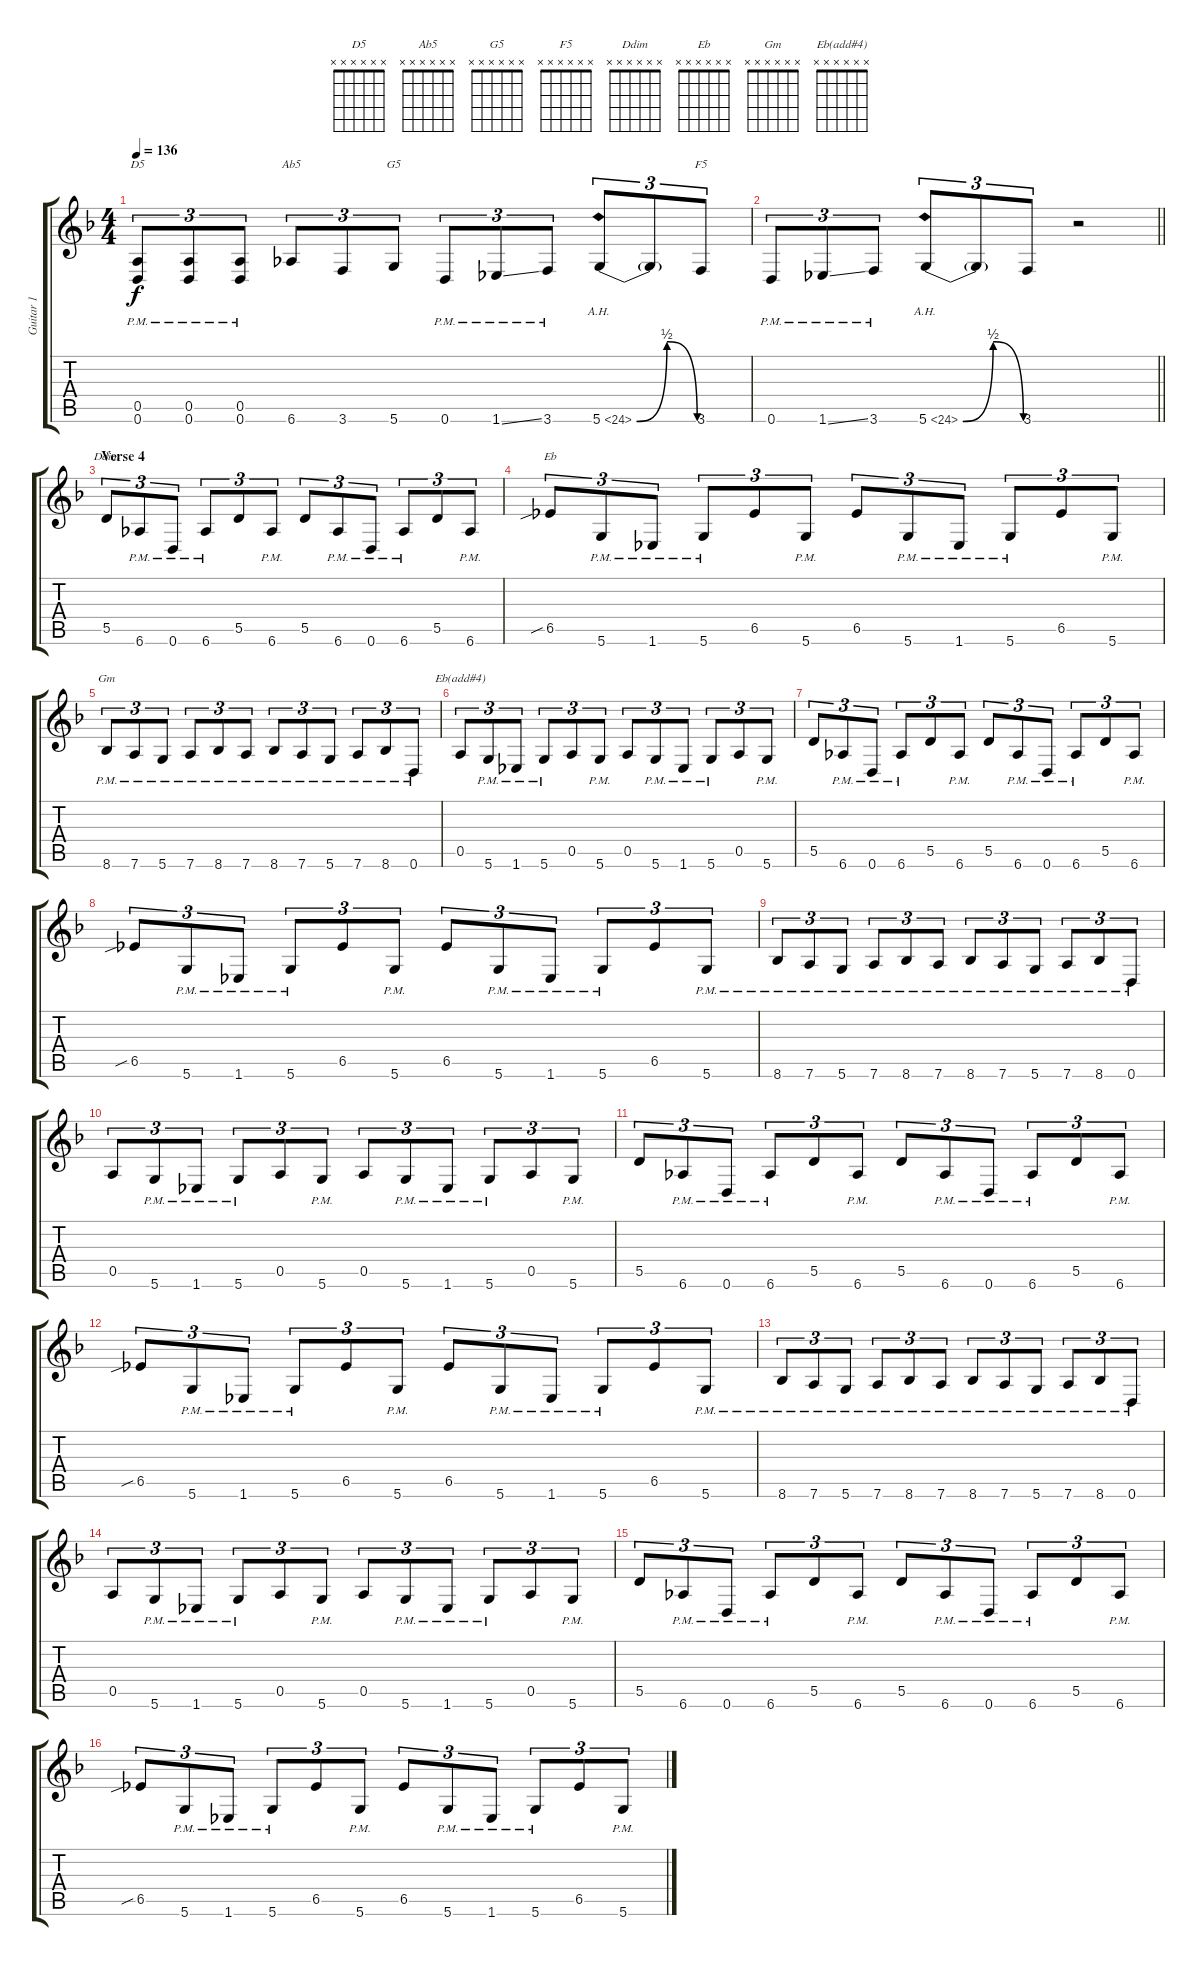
\track ("Guitar 1" "Guitar 1") {instrument distortionguitar}
\staff {score tabs}
\tuning (E4 B3 G3 D3 A2 D2) {hide}
\chord ("D5" x x x x x x)
\chord ("Ab5" x x x x x x)
\chord ("G5" x x x x x x)
\chord ("F5" x x x x x x)
\chord ("Ddim" x x x x x x)
\chord ("Eb" x x x x x x)
\chord ("Gm" x x x x x x)
\chord ("Eb(add#4)" x x x x x x)
\ts (4 4)
\tempo 136
\clef g2
\ks dminor
(0.5{pm} 0.6{pm}).8{tu (3 2) ch "D5" dy f} (0.5{pm} 0.6{pm}).8{tu (3 2)} (0.5{pm} 0.6{pm}).8{tu (3 2)} 6.6.8{tu (3 2) ch "Ab5"} 3.6.8{tu (3 2)} 5.6.8{tu (3 2) ch "G5"} 0.6{pm}.8{tu (3 2)} 1.6{ss pm}.8{tu (3 2)} 3.6{pm}.8{tu (3 2)} 5.6{be (bendrelease 0 0 20 2 20 2 60 0) ah 19}.8{tu (3 2)} 5.6{t}.8{tu (3 2)} 3.6.8{tu (3 2) ch "F5"} |
\barLineRight lightlight
0.6{pm}.8{tu (3 2)} 1.6{ss pm}.8{tu (3 2)} 3.6{pm}.8{tu (3 2)} 5.6{be (bendrelease 0 0 20 2 20 2 60 0) ah 19}.8{tu (3 2)} 5.6{t}.8{tu (3 2)} 3.6.8{tu (3 2)} r.2 |
\section ("" "Verse 4")
5.5.8{tu (3 2) ch "Ddim"} 6.6{pm}.8{tu (3 2)} 0.6{pm}.8{tu (3 2)} 6.6{pm}.8{tu (3 2)} 5.5.8{tu (3 2)} 6.6{pm}.8{tu (3 2)} 5.5.8{tu (3 2)} 6.6{pm}.8{tu (3 2)} 0.6{pm}.8{tu (3 2)} 6.6{pm}.8{tu (3 2)} 5.5.8{tu (3 2)} 6.6{pm}.8{tu (3 2)} |
6.5{sib}.8{tu (3 2) ch "Eb"} 5.6{pm}.8{tu (3 2)} 1.6{pm}.8{tu (3 2)} 5.6{pm}.8{tu (3 2)} 6.5.8{tu (3 2)} 5.6{pm}.8{tu (3 2)} 6.5.8{tu (3 2)} 5.6{pm}.8{tu (3 2)} 1.6{pm}.8{tu (3 2)} 5.6{pm}.8{tu (3 2)} 6.5.8{tu (3 2)} 5.6{pm}.8{tu (3 2)} |
8.6{pm}.8{tu (3 2) ch "Gm"} 7.6{pm}.8{tu (3 2)} 5.6{pm}.8{tu (3 2)} 7.6{pm}.8{tu (3 2)} 8.6{pm}.8{tu (3 2)} 7.6{pm}.8{tu (3 2)} 8.6{pm}.8{tu (3 2)} 7.6{pm}.8{tu (3 2)} 5.6{pm}.8{tu (3 2)} 7.6{pm}.8{tu (3 2)} 8.6{pm}.8{tu (3 2)} 0.6{pm}.8{tu (3 2)} |
0.5.8{tu (3 2) ch "Eb(add#4)"} 5.6{pm}.8{tu (3 2)} 1.6{pm}.8{tu (3 2)} 5.6{pm}.8{tu (3 2)} 0.5.8{tu (3 2)} 5.6{pm}.8{tu (3 2)} 0.5.8{tu (3 2)} 5.6{pm}.8{tu (3 2)} 1.6{pm}.8{tu (3 2)} 5.6{pm}.8{tu (3 2)} 0.5.8{tu (3 2)} 5.6{pm}.8{tu (3 2)} |
5.5.8{tu (3 2)} 6.6{pm}.8{tu (3 2)} 0.6{pm}.8{tu (3 2)} 6.6{pm}.8{tu (3 2)} 5.5.8{tu (3 2)} 6.6{pm}.8{tu (3 2)} 5.5.8{tu (3 2)} 6.6{pm}.8{tu (3 2)} 0.6{pm}.8{tu (3 2)} 6.6{pm}.8{tu (3 2)} 5.5.8{tu (3 2)} 6.6{pm}.8{tu (3 2)} |
6.5{sib}.8{tu (3 2)} 5.6{pm}.8{tu (3 2)} 1.6{pm}.8{tu (3 2)} 5.6{pm}.8{tu (3 2)} 6.5.8{tu (3 2)} 5.6{pm}.8{tu (3 2)} 6.5.8{tu (3 2)} 5.6{pm}.8{tu (3 2)} 1.6{pm}.8{tu (3 2)} 5.6{pm}.8{tu (3 2)} 6.5.8{tu (3 2)} 5.6{pm}.8{tu (3 2)} |
8.6{pm}.8{tu (3 2)} 7.6{pm}.8{tu (3 2)} 5.6{pm}.8{tu (3 2)} 7.6{pm}.8{tu (3 2)} 8.6{pm}.8{tu (3 2)} 7.6{pm}.8{tu (3 2)} 8.6{pm}.8{tu (3 2)} 7.6{pm}.8{tu (3 2)} 5.6{pm}.8{tu (3 2)} 7.6{pm}.8{tu (3 2)} 8.6{pm}.8{tu (3 2)} 0.6{pm}.8{tu (3 2)} |
0.5.8{tu (3 2)} 5.6{pm}.8{tu (3 2)} 1.6{pm}.8{tu (3 2)} 5.6{pm}.8{tu (3 2)} 0.5.8{tu (3 2)} 5.6{pm}.8{tu (3 2)} 0.5.8{tu (3 2)} 5.6{pm}.8{tu (3 2)} 1.6{pm}.8{tu (3 2)} 5.6{pm}.8{tu (3 2)} 0.5.8{tu (3 2)} 5.6{pm}.8{tu (3 2)} |
5.5.8{tu (3 2)} 6.6{pm}.8{tu (3 2)} 0.6{pm}.8{tu (3 2)} 6.6{pm}.8{tu (3 2)} 5.5.8{tu (3 2)} 6.6{pm}.8{tu (3 2)} 5.5.8{tu (3 2)} 6.6{pm}.8{tu (3 2)} 0.6{pm}.8{tu (3 2)} 6.6{pm}.8{tu (3 2)} 5.5.8{tu (3 2)} 6.6{pm}.8{tu (3 2)} |
6.5{sib}.8{tu (3 2)} 5.6{pm}.8{tu (3 2)} 1.6{pm}.8{tu (3 2)} 5.6{pm}.8{tu (3 2)} 6.5.8{tu (3 2)} 5.6{pm}.8{tu (3 2)} 6.5.8{tu (3 2)} 5.6{pm}.8{tu (3 2)} 1.6{pm}.8{tu (3 2)} 5.6{pm}.8{tu (3 2)} 6.5.8{tu (3 2)} 5.6{pm}.8{tu (3 2)} |
8.6{pm}.8{tu (3 2)} 7.6{pm}.8{tu (3 2)} 5.6{pm}.8{tu (3 2)} 7.6{pm}.8{tu (3 2)} 8.6{pm}.8{tu (3 2)} 7.6{pm}.8{tu (3 2)} 8.6{pm}.8{tu (3 2)} 7.6{pm}.8{tu (3 2)} 5.6{pm}.8{tu (3 2)} 7.6{pm}.8{tu (3 2)} 8.6{pm}.8{tu (3 2)} 0.6{pm}.8{tu (3 2)} |
0.5.8{tu (3 2)} 5.6{pm}.8{tu (3 2)} 1.6{pm}.8{tu (3 2)} 5.6{pm}.8{tu (3 2)} 0.5.8{tu (3 2)} 5.6{pm}.8{tu (3 2)} 0.5.8{tu (3 2)} 5.6{pm}.8{tu (3 2)} 1.6{pm}.8{tu (3 2)} 5.6{pm}.8{tu (3 2)} 0.5.8{tu (3 2)} 5.6{pm}.8{tu (3 2)} |
5.5.8{tu (3 2)} 6.6{pm}.8{tu (3 2)} 0.6{pm}.8{tu (3 2)} 6.6{pm}.8{tu (3 2)} 5.5.8{tu (3 2)} 6.6{pm}.8{tu (3 2)} 5.5.8{tu (3 2)} 6.6{pm}.8{tu (3 2)} 0.6{pm}.8{tu (3 2)} 6.6{pm}.8{tu (3 2)} 5.5.8{tu (3 2)} 6.6{pm}.8{tu (3 2)} |
6.5{sib}.8{tu (3 2)} 5.6{pm}.8{tu (3 2)} 1.6{pm}.8{tu (3 2)} 5.6{pm}.8{tu (3 2)} 6.5.8{tu (3 2)} 5.6{pm}.8{tu (3 2)} 6.5.8{tu (3 2)} 5.6{pm}.8{tu (3 2)} 1.6{pm}.8{tu (3 2)} 5.6{pm}.8{tu (3 2)} 6.5.8{tu (3 2)} 5.6{pm}.8{tu (3 2)}
